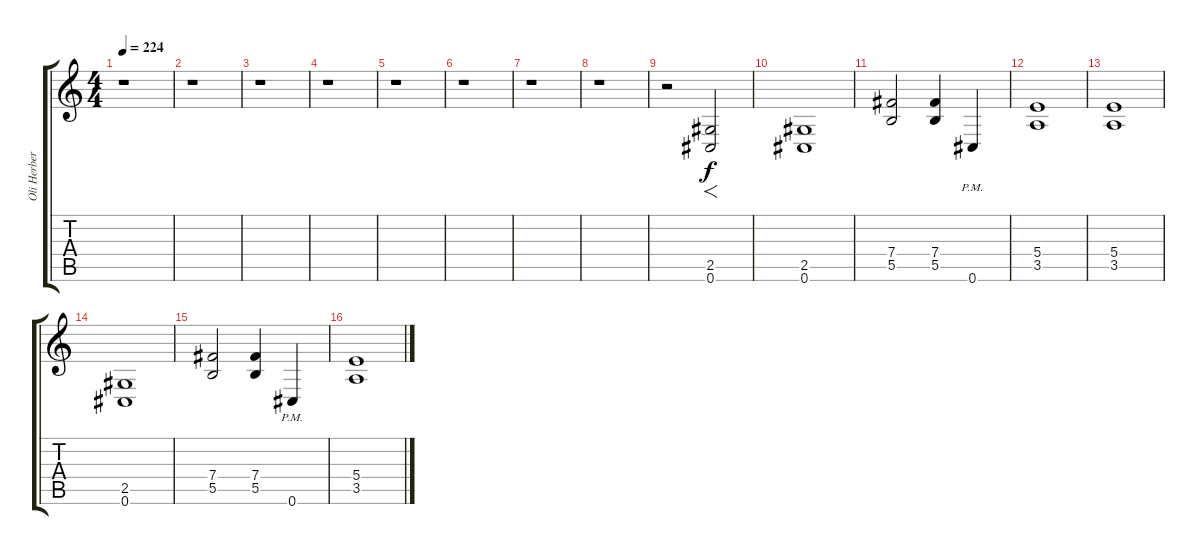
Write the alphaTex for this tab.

\track ("Oli Herbert Rhythm" "Oli Herber") {instrument distortionguitar}
\staff {score tabs}
\tuning (Db4 Ab3 E3 B2 Gb2 Db2) {hide}
\ts (4 4)
\tempo 224
\clef g2
\ks c
r.1{dy f} |
r.1 |
r.1 |
r.1 |
r.1 |
r.1 |
r.1 |
r.1 |
r.2 (2.5 0.6).2{f} |
(2.5 0.6).1 |
(7.4 5.5).2 (7.4 5.5).4 0.6{pm}.4 |
(5.4 3.5).1 |
(5.4 3.5).1 |
(2.5 0.6).1 |
(7.4 5.5).2 (7.4 5.5).4 0.6{pm}.4 |
(5.4 3.5).1
